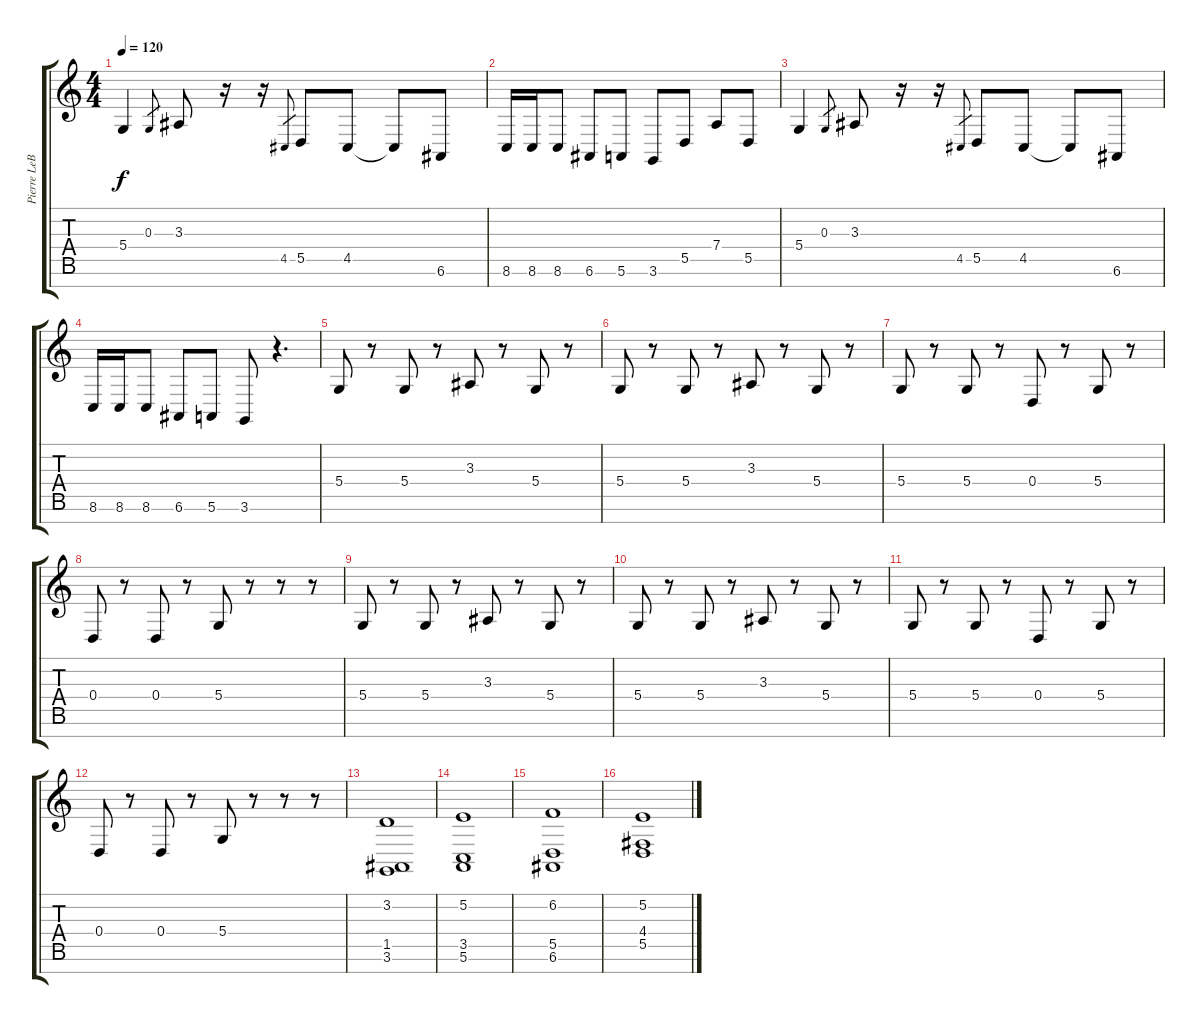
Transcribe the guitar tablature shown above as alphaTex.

\track ("Pierre LeBourgeois" "Pierre LeB") {instrument cello}
\staff {score tabs}
\tuning (E4 B3 G3 D3 A2 E2 B1) {hide}
\ts (4 4)
\tempo 120
\clef g2
\ks c
5.4.4{dy f} 0.3.8{gr} 3.3.8 r.16 r.16 4.5.8{gr} 5.5.8 4.5.8 4.5{t}.8 6.6.8 |
8.6.16 8.6.16 8.6.8 6.6.8 5.6.8 3.6.8 5.5.8 7.4.8 5.5.8 |
5.4.4 0.3.8{gr} 3.3.8 r.16 r.16 4.5.8{gr} 5.5.8 4.5.8 4.5{t}.8 6.6.8 |
8.6.16 8.6.16 8.6.8 6.6.8 5.6.8 3.6.8 r.4{d} |
5.4.8{instrument electricbassfinger} r.8 5.4.8 r.8 3.3.8 r.8 5.4.8 r.8 |
5.4.8 r.8 5.4.8 r.8 3.3.8 r.8 5.4.8 r.8 |
5.4.8 r.8 5.4.8 r.8 0.4.8 r.8 5.4.8 r.8 |
0.4.8 r.8 0.4.8 r.8 5.4.8 r.8 r.8 r.8 |
5.4.8 r.8 5.4.8 r.8 3.3.8 r.8 5.4.8 r.8 |
5.4.8 r.8 5.4.8 r.8 3.3.8 r.8 5.4.8 r.8 |
5.4.8 r.8 5.4.8 r.8 0.4.8 r.8 5.4.8 r.8 |
0.4.8 r.8 0.4.8 r.8 5.4.8 r.8 r.8 r.8 |
(3.2 1.5 3.6).1{instrument cello} |
(5.2 3.5 5.6).1 |
(6.2 5.5 6.6).1 |
(5.2 4.4 5.5).1
